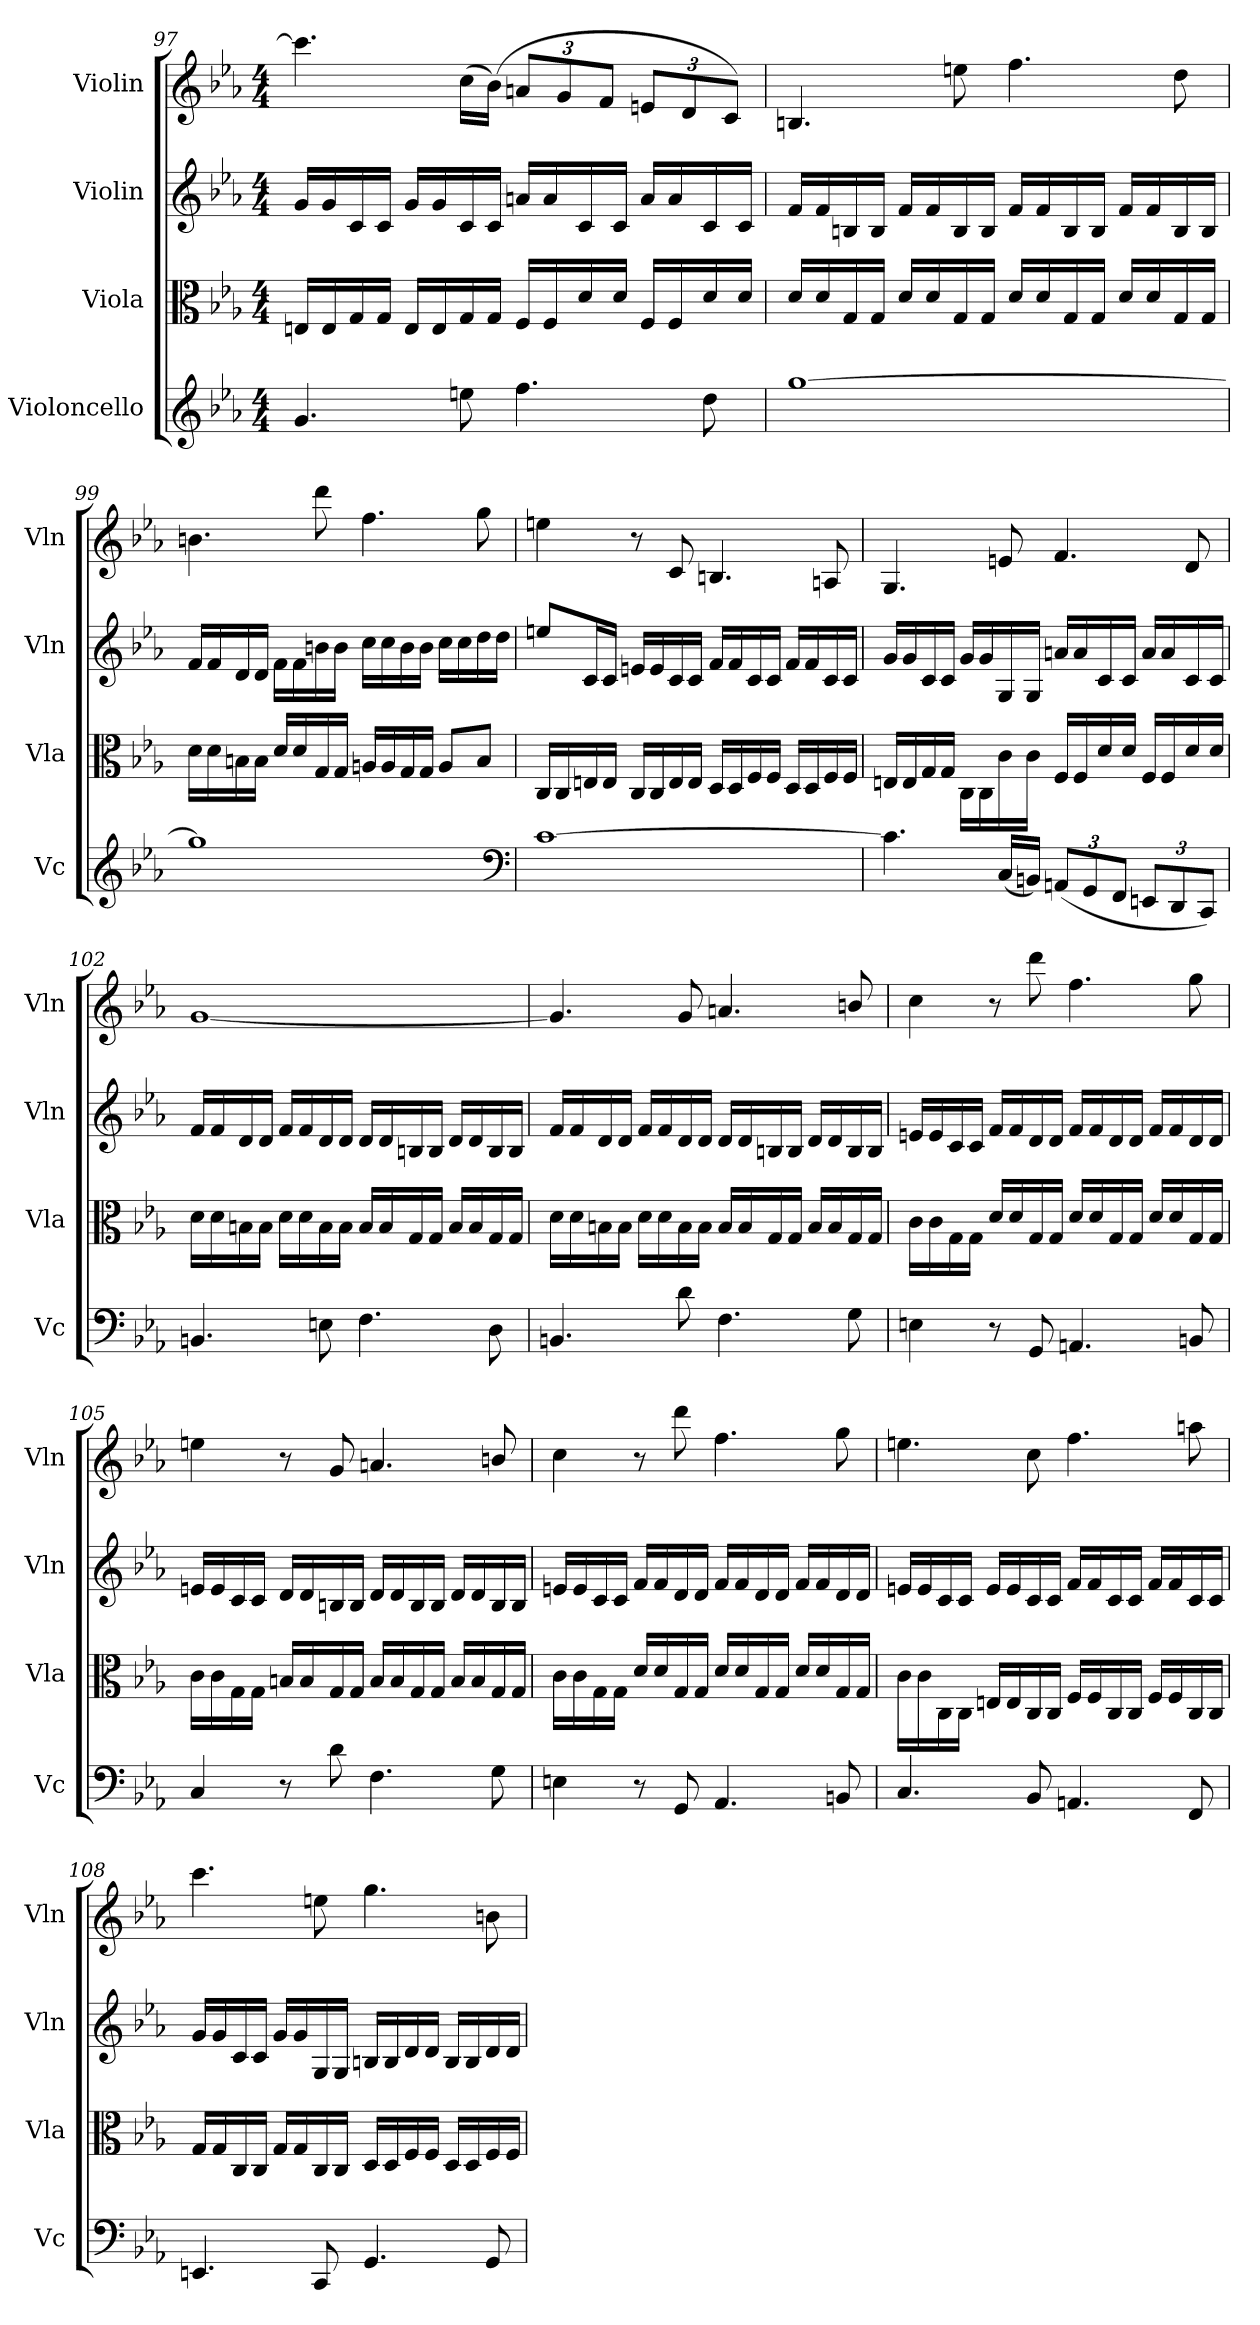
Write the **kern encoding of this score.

**kern	**kern	**kern	**kern
*part4	*part3	*part2	*part1
*staff4	*staff3	*staff2	*staff1
*I"Violoncello	*I"Viola	*I"Violin	*I"Violin
*I'Vc	*I'Vla	*I'Vln	*I'Vln
*clefG2	*clefC3	*clefG2	*clefG2
*k[b-e-a-]	*k[b-e-a-]	*k[b-e-a-]	*k[b-e-a-]
*M4/4	*M4/4	*M4/4	*M4/4
=97	=97	=97	=97
4.g/	16En/LL	16g/LL	4.ccc\]
.	16E/	16g/	.
.	16G/	16c/	.
.	16G/JJ	16c/JJ	.
.	16E/LL	16g/LL	.
.	16E/	16g/	.
8een\	16G/	16c/	(16cc\LL
.	16G/JJ	16c/JJ	(16b-\JJ)
4.ff\	16F/LL	16an/LL	12an/L
.	16F/	16a/	.
.	.	.	12g/
.	16d/	16c/	.
.	.	.	12f/J
.	16d/JJ	16c/JJ	.
.	16F/LL	16a/LL	12en/L
.	16F/	16a/	.
.	.	.	12d/
8dd\	16d/	16c/	.
.	.	.	12c/J)
.	16d/JJ	16c/JJ	.
=98	=98	=98	=98
[1gg	16d/LL	16f/LL	4.Bn/
.	16d/	16f/	.
.	16G/	16Bn/	.
.	16G/JJ	16B/JJ	.
.	16d/LL	16f/LL	.
.	16d/	16f/	.
.	16G/	16B/	8een\
.	16G/JJ	16B/JJ	.
.	16d/LL	16f/LL	4.ff\
.	16d/	16f/	.
.	16G/	16B/	.
.	16G/JJ	16B/JJ	.
.	16d/LL	16f/LL	.
.	16d/	16f/	.
.	16G/	16B/	8dd\
.	16G/JJ	16B/JJ	.
=99	=99	=99	=99
1gg]	16d\LL	16f/LL	4.bn\
.	16d\	16f/	.
.	16Bn\	16d/	.
.	16B\JJ	16d/JJ	.
.	16d/LL	16f\LL	.
.	16d/	16f\	.
.	16G/	16bn\	8ddd\
.	16G/JJ	16b\JJ	.
.	16An/LL	16cc\LL	4.ff\
.	16A/	16cc\	.
.	16G/	16b\	.
.	16G/JJ	16b\JJ	.
.	8A/L	16cc\LL	.
.	.	16cc\	.
.	8B/J	16dd\	8gg\
.	.	16dd\JJ	.
*clefF4	*	*	*
=100	=100	=100	=100
[1c	16C/LL	8een/L	4een\
.	16C/	.	.
.	16En/	16c/L	.
.	16E/JJ	16c/JJ	.
.	16C/LL	16en/LL	8r
.	16C/	16e/	.
.	16E/	16c/	8c/
.	16E/JJ	16c/JJ	.
.	16D/LL	16f/LL	4.Bn/
.	16D/	16f/	.
.	16F/	16c/	.
.	16F/JJ	16c/JJ	.
.	16D/LL	16f/LL	.
.	16D/	16f/	.
.	16F/	16c/	8An/
.	16F/JJ	16c/JJ	.
=101	=101	=101	=101
4.c\]	16En/LL	16g/LL	4.G/
.	16E/	16g/	.
.	16G/	16c/	.
.	16G/JJ	16c/JJ	.
.	16C\LL	16g/LL	.
.	16C\	16g/	.
(16C/LL	16c\	16G/	8en/
16BBn/JJ)	16c\JJ	16G/JJ	.
(12AAn/L	16F/LL	16an/LL	4.f/
.	16F/	16a/	.
12GG/	.	.	.
.	16d/	16c/	.
12FF/J	.	.	.
.	16d/JJ	16c/JJ	.
12EEn/L	16F/LL	16a/LL	.
.	16F/	16a/	.
12DD/	.	.	.
.	16d/	16c/	8d/
12CC/J)	.	.	.
.	16d/JJ	16c/JJ	.
=102	=102	=102	=102
4.BBn/	16d\LL	16f/LL	[1g
.	16d\	16f/	.
.	16Bn\	16d/	.
.	16B\JJ	16d/JJ	.
.	16d\LL	16f/LL	.
.	16d\	16f/	.
8En\	16B\	16d/	.
.	16B\JJ	16d/JJ	.
4.F\	16B/LL	16d/LL	.
.	16B/	16d/	.
.	16G/	16Bn/	.
.	16G/JJ	16B/JJ	.
.	16B/LL	16d/LL	.
.	16B/	16d/	.
8D\	16G/	16B/	.
.	16G/JJ	16B/JJ	.
=103	=103	=103	=103
4.BBn/	16d\LL	16f/LL	4.g/]
.	16d\	16f/	.
.	16Bn\	16d/	.
.	16B\JJ	16d/JJ	.
.	16d\LL	16f/LL	.
.	16d\	16f/	.
8d\	16B\	16d/	8g/
.	16B\JJ	16d/JJ	.
4.F\	16B/LL	16d/LL	4.an/
.	16B/	16d/	.
.	16G/	16Bn/	.
.	16G/JJ	16B/JJ	.
.	16B/LL	16d/LL	.
.	16B/	16d/	.
8G\	16G/	16B/	8bn/
.	16G/JJ	16B/JJ	.
=104	=104	=104	=104
4En\	16c\LL	16en/LL	4cc\
.	16c\	16e/	.
.	16G\	16c/	.
.	16G\JJ	16c/JJ	.
8r	16d/LL	16f/LL	8r
.	16d/	16f/	.
8GG/	16G/	16d/	8ddd\
.	16G/JJ	16d/JJ	.
4.AAn/	16d/LL	16f/LL	4.ff\
.	16d/	16f/	.
.	16G/	16d/	.
.	16G/JJ	16d/JJ	.
.	16d/LL	16f/LL	.
.	16d/	16f/	.
8BBn/	16G/	16d/	8gg\
.	16G/JJ	16d/JJ	.
=105	=105	=105	=105
4C/	16c\LL	16en/LL	4een\
.	16c\	16e/	.
.	16G\	16c/	.
.	16G\JJ	16c/JJ	.
8r	16Bn/LL	16d/LL	8r
.	16B/	16d/	.
8d\	16G/	16Bn/	8g/
.	16G/JJ	16B/JJ	.
4.F\	16B/LL	16d/LL	4.an/
.	16B/	16d/	.
.	16G/	16B/	.
.	16G/JJ	16B/JJ	.
.	16B/LL	16d/LL	.
.	16B/	16d/	.
8G\	16G/	16B/	8bn/
.	16G/JJ	16B/JJ	.
=106	=106	=106	=106
4En\	16c\LL	16en/LL	4cc\
.	16c\	16e/	.
.	16G\	16c/	.
.	16G\JJ	16c/JJ	.
8r	16d/LL	16f/LL	8r
.	16d/	16f/	.
8GG/	16G/	16d/	8ddd\
.	16G/JJ	16d/JJ	.
4.AA-/	16d/LL	16f/LL	4.ff\
.	16d/	16f/	.
.	16G/	16d/	.
.	16G/JJ	16d/JJ	.
.	16d/LL	16f/LL	.
.	16d/	16f/	.
8BBn/	16G/	16d/	8gg\
.	16G/JJ	16d/JJ	.
=107	=107	=107	=107
4.C/	16c\LL	16en/LL	4.een\
.	16c\	16e/	.
.	16C\	16c/	.
.	16C\JJ	16c/JJ	.
.	16En/LL	16e/LL	.
.	16E/	16e/	.
8BB-/	16C/	16c/	8cc\
.	16C/JJ	16c/JJ	.
4.AAn/	16F/LL	16f/LL	4.ff\
.	16F/	16f/	.
.	16C/	16c/	.
.	16C/JJ	16c/JJ	.
.	16F/LL	16f/LL	.
.	16F/	16f/	.
8FF/	16C/	16c/	8aan\
.	16C/JJ	16c/JJ	.
=108	=108	=108	=108
4.EEn/	16G/LL	16g/LL	4.ccc\
.	16G/	16g/	.
.	16C/	16c/	.
.	16C/JJ	16c/JJ	.
.	16G/LL	16g/LL	.
.	16G/	16g/	.
8CC/	16C/	16G/	8een\
.	16C/JJ	16G/JJ	.
4.GG/	16D/LL	16Bn/LL	4.gg\
.	16D/	16B/	.
.	16F/	16d/	.
.	16F/JJ	16d/JJ	.
.	16D/LL	16B/LL	.
.	16D/	16B/	.
8GG/	16F/	16d/	8bn\
.	16F/JJ	16d/JJ	.
=	=	=	=
*-	*-	*-	*-
